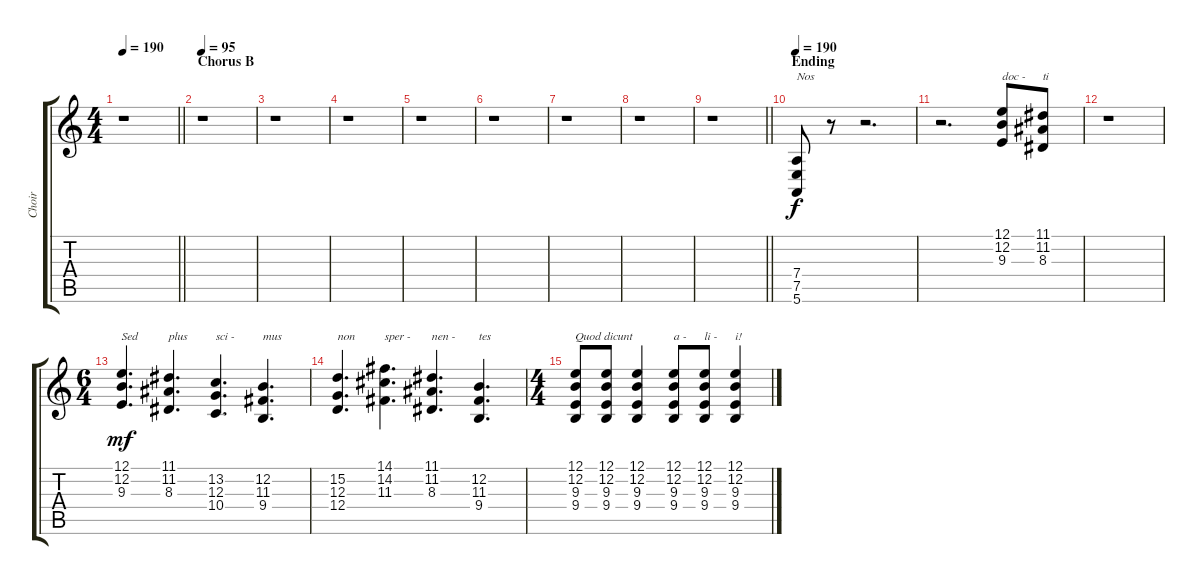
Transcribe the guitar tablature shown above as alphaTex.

\track ("Choir" "Choir") {instrument choiraahs}
\staff {score tabs}
\tuning (E4 B3 G3 D3 A2 E2) {hide}
\ts (4 4)
\tempo 190
\clef g2
\barLineRight lightlight
\ks c
r.1{dy p} |
\section ("" "Chorus B")
\tempo 95
r.1 |
r.1 |
r.1 |
r.1 |
r.1 |
r.1 |
r.1 |
\barLineRight lightlight
r.1 |
\section ("" "Ending")
\tempo 190
(7.4 7.5 5.6).8{txt "Nos" dy f} r.8 r.2{d} |
r.2{d} (12.1 12.2 9.3).8{txt "doc -"} (11.1 11.2 8.3).8{txt "ti"} |
r.1 |
\ts (6 4)
(12.1 12.2 9.3).4{d txt "Sed" dy mf} (11.1 11.2 8.3).4{d txt "plus"} (13.2 12.3 10.4).4{d txt "sci -"} (12.2 11.3 9.4).4{d txt "mus"} |
(15.2 12.3 12.4).4{d txt "non"} (14.1 14.2 11.3).4{d txt "sper -"} (11.1 11.2 8.3).4{d txt "nen -"} (12.2 11.3 9.4).4{d txt "tes"} |
\ts (4 4)
(12.1 12.2 9.3 9.4).8{txt "Quod dicunt"} (12.1 12.2 9.3 9.4).8 (12.1 12.2 9.3 9.4).4 (12.1 12.2 9.3 9.4).8{txt "a -"} (12.1 12.2 9.3 9.4).8{txt "li -"} (12.1 12.2 9.3 9.4).4{txt "i!"}
